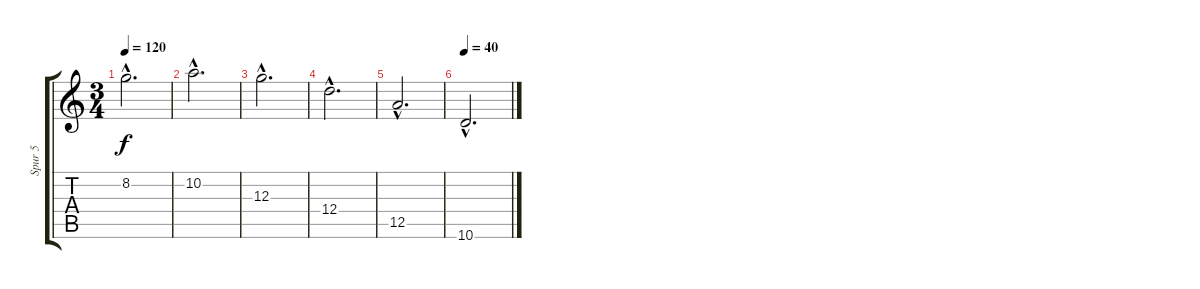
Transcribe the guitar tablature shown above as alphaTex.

\track ("Spur 5" "Spur 5") {instrument distortionguitar}
\staff {score tabs}
\tuning (E4 B3 G3 D3 A2 E2) {hide}
\ts (3 4)
\tempo 120
\clef g2
\ks c
8.2{hac}.2{d dy f} |
10.2{hac}.2{d} |
12.3{hac}.2{d} |
12.4{hac}.2{d} |
12.5{hac}.2{d} |
\tempo 40
10.6{hac}.2{d}
